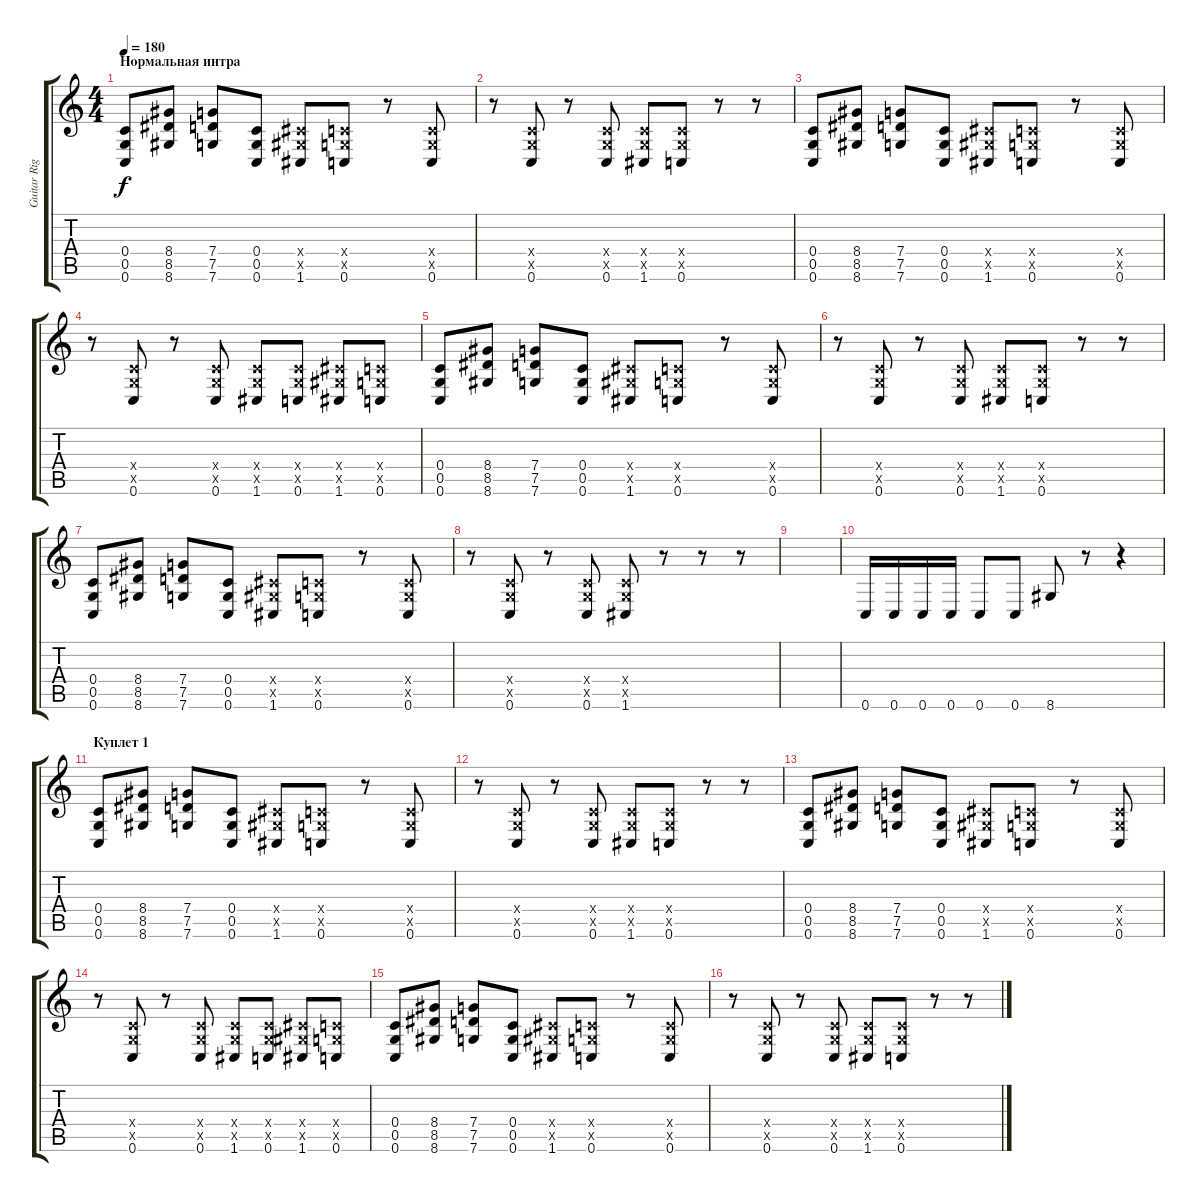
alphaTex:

\track ("Guitar Right" "Guitar Rig") {instrument distortionguitar}
\staff {score tabs}
\tuning (D4 A3 F3 C3 G2 C2) {hide}
\ts (4 4)
\section ("" "Нормальная интра")
\tempo 180
\clef g2
\ks c
(0.4 0.5 0.6).8{dy f} (8.4 8.5 8.6).8 (7.4 7.5 7.6).8 (0.4 0.5 0.6).8 (1.4{x} 1.5{x} 1.6).8 (0.4{x} 0.5{x} 0.6).8 r.8 (0.4{x} 0.5{x} 0.6).8 |
r.8 (0.4{x} 0.5{x} 0.6).8 r.8 (0.4{x} 0.5{x} 0.6).8 (0.4{x} 0.5{x} 1.6).8 (0.4{x} 0.5{x} 0.6).8 r.8 r.8 |
(0.4 0.5 0.6).8 (8.4 8.5 8.6).8 (7.4 7.5 7.6).8 (0.4 0.5 0.6).8 (1.4{x} 1.5{x} 1.6).8 (0.4{x} 0.5{x} 0.6).8 r.8 (0.4{x} 0.5{x} 0.6).8 |
r.8 (0.4{x} 0.5{x} 0.6).8 r.8 (0.4{x} 0.5{x} 0.6).8 (0.4{x} 0.5{x} 1.6).8 (0.4{x} 0.5{x} 0.6).8 (1.4{x} 1.5{x} 1.6).8 (0.4{x} 0.5{x} 0.6).8 |
(0.4 0.5 0.6).8 (8.4 8.5 8.6).8 (7.4 7.5 7.6).8 (0.4 0.5 0.6).8 (1.4{x} 1.5{x} 1.6).8 (0.4{x} 0.5{x} 0.6).8 r.8 (0.4{x} 0.5{x} 0.6).8 |
r.8 (0.4{x} 0.5{x} 0.6).8 r.8 (0.4{x} 0.5{x} 0.6).8 (0.4{x} 0.5{x} 1.6).8 (0.4{x} 0.5{x} 0.6).8 r.8 r.8 |
(0.4 0.5 0.6).8 (8.4 8.5 8.6).8 (7.4 7.5 7.6).8 (0.4 0.5 0.6).8 (1.4{x} 1.5{x} 1.6).8 (0.4{x} 0.5{x} 0.6).8 r.8 (0.4{x} 0.5{x} 0.6).8 |
r.8 (0.4{x} 0.5{x} 0.6).8 r.8 (0.4{x} 0.5{x} 0.6).8 (0.4{x} 0.5{x} 1.6).8 r.8 r.8 r.8 |
|
0.6.16 0.6.16 0.6.16 0.6.16 0.6.8 0.6.8 8.6.8 r.8 r.4 |
\section ("" "Куплет 1")
(0.4 0.5 0.6).8 (8.4 8.5 8.6).8 (7.4 7.5 7.6).8 (0.4 0.5 0.6).8 (1.4{x} 1.5{x} 1.6).8 (0.4{x} 0.5{x} 0.6).8 r.8 (0.4{x} 0.5{x} 0.6).8 |
r.8 (0.4{x} 0.5{x} 0.6).8 r.8 (0.4{x} 0.5{x} 0.6).8 (0.4{x} 0.5{x} 1.6).8 (0.4{x} 0.5{x} 0.6).8 r.8 r.8 |
(0.4 0.5 0.6).8 (8.4 8.5 8.6).8 (7.4 7.5 7.6).8 (0.4 0.5 0.6).8 (1.4{x} 1.5{x} 1.6).8 (0.4{x} 0.5{x} 0.6).8 r.8 (0.4{x} 0.5{x} 0.6).8 |
r.8 (0.4{x} 0.5{x} 0.6).8 r.8 (0.4{x} 0.5{x} 0.6).8 (0.4{x} 0.5{x} 1.6).8 (0.4{x} 0.5{x} 0.6).8 (1.4{x} 1.5{x} 1.6).8 (0.4{x} 0.5{x} 0.6).8 |
(0.4 0.5 0.6).8 (8.4 8.5 8.6).8 (7.4 7.5 7.6).8 (0.4 0.5 0.6).8 (1.4{x} 1.5{x} 1.6).8 (0.4{x} 0.5{x} 0.6).8 r.8 (0.4{x} 0.5{x} 0.6).8 |
r.8 (0.4{x} 0.5{x} 0.6).8 r.8 (0.4{x} 0.5{x} 0.6).8 (0.4{x} 0.5{x} 1.6).8 (0.4{x} 0.5{x} 0.6).8 r.8 r.8
